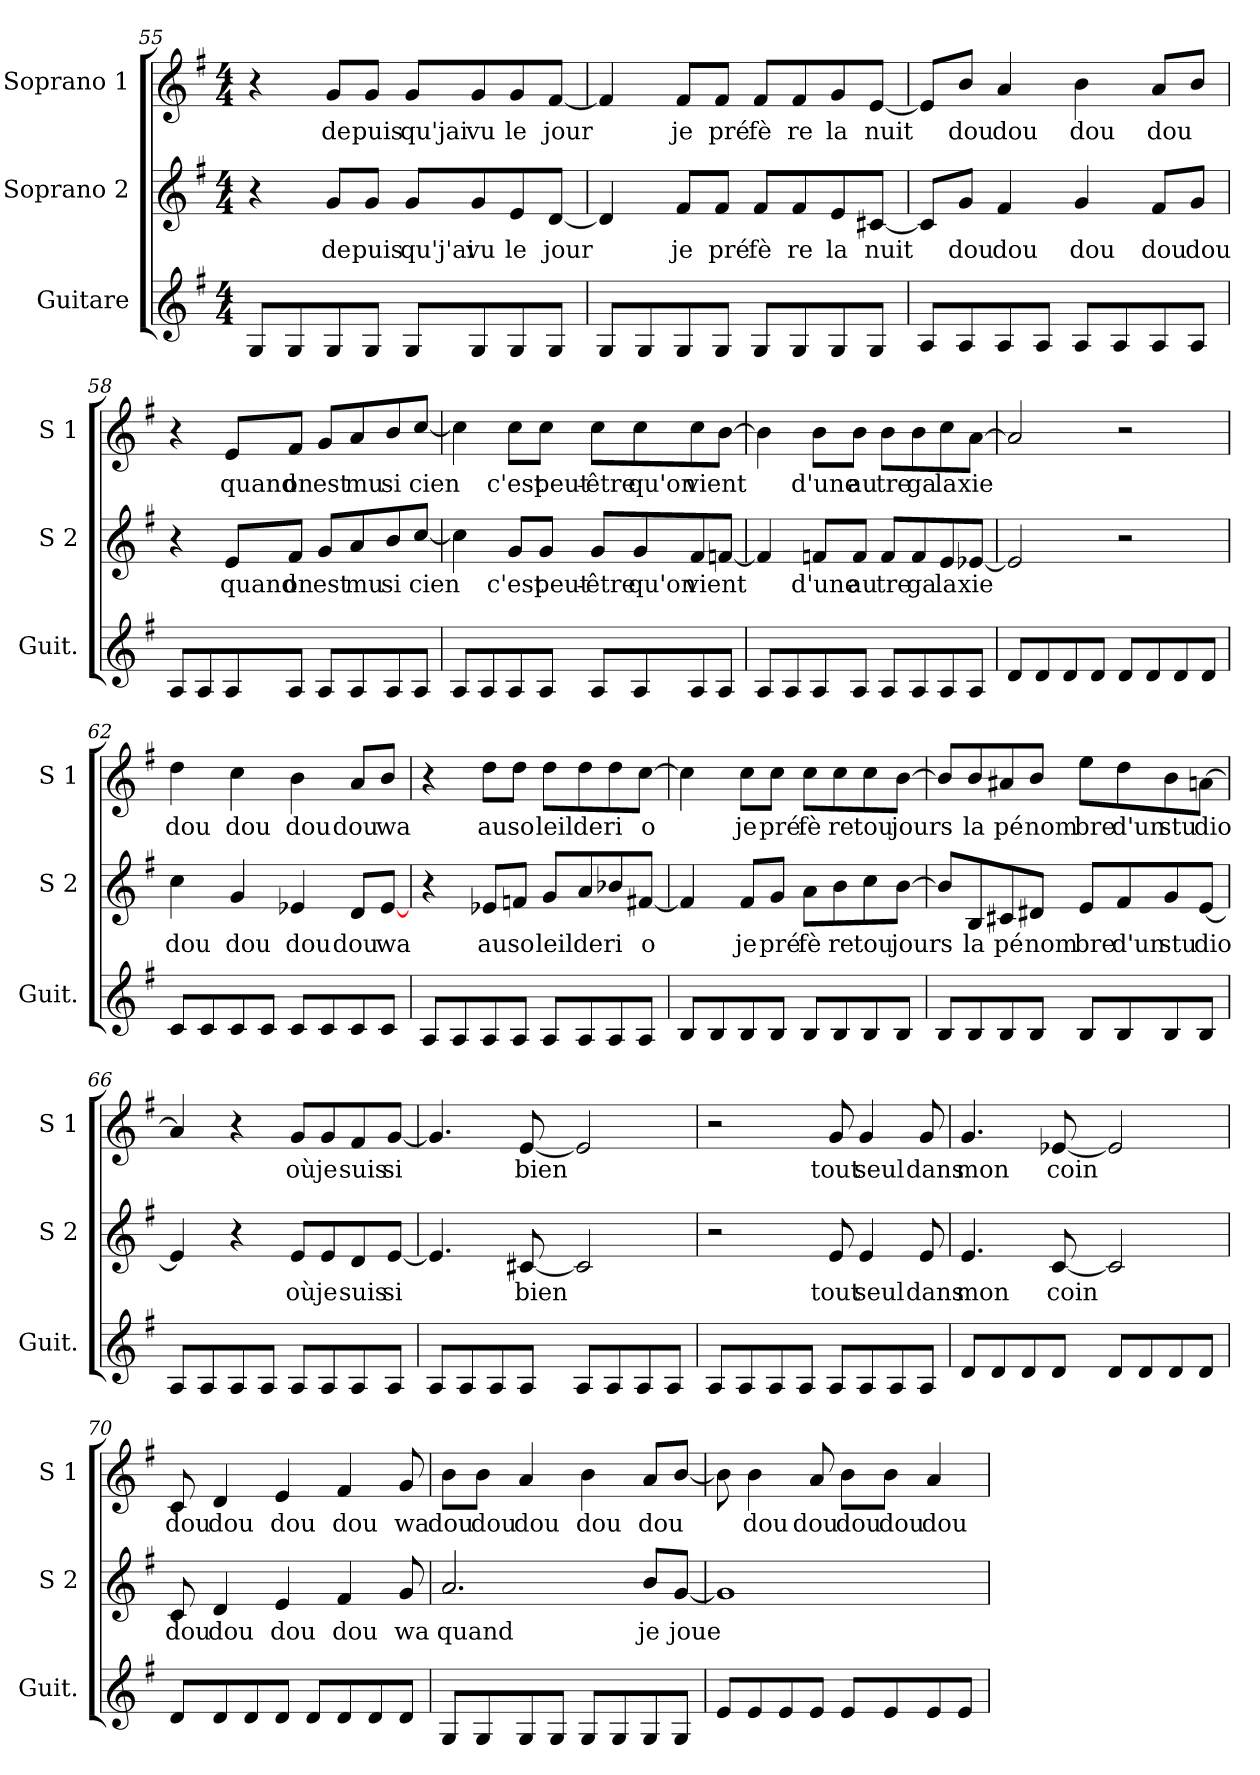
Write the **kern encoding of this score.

**kern	**kern	**text	**kern	**text
*part3	*part2	*part2	*part1	*part1
*staff3	*staff2	*staff2	*staff1	*staff1
*I"Guitare	*I"Soprano 2	*	*I"Soprano 1	*
*I'Guit.	*I'S 2	*	*I'S 1	*
*clefG2	*clefG2	*	*clefG2	*
*ITrd7c12	*	*	*	*
*k[f#]	*k[f#]	*	*k[f#]	*
*G:	*G:	*	*G:	*
*M4/4	*M4/4	*	*M4/4	*
=55	=55	=55	=55	=55
8GG/L	4r	.	4r	.
8GG/	.	.	.	.
!	!	!LO:LY:b	!	!LO:LY:b
8GG/	8g/L	de	8g/L	de
!	!	!LO:LY:b	!	!LO:LY:b
8GG/J	8g/J	puis	8g/J	puis
!	!	!LO:LY:b	!	!LO:LY:b
8GG/L	8g/L	qu'j'ai	8g/L	qu'jai
!	!	!LO:LY:b	!	!LO:LY:b
8GG/	8g/	vu	8g/	vu
!	!	!LO:LY:b	!	!LO:LY:b
8GG/	8e/	le	8g/	le
!	!	!LO:LY:b	!	!LO:LY:b
8GG/J	[8d/J	jour	[8f#/J	jour
=56	=56	=56	=56	=56
8GG/L	4d/]	.	4f#/]	.
8GG/	.	.	.	.
!	!	!LO:LY:b	!	!LO:LY:b
8GG/	8f#/L	je	8f#/L	je
!	!	!LO:LY:b	!	!LO:LY:b
8GG/J	8f#/J	pré	8f#/J	pré
!	!	!LO:LY:b	!	!LO:LY:b
8GG/L	8f#/L	fè	8f#/L	fè
!	!	!LO:LY:b	!	!LO:LY:b
8GG/	8f#/	re	8f#/	re
!	!	!LO:LY:b	!	!LO:LY:b
8GG/	8e/	la	8g/	la
!	!	!LO:LY:b	!	!LO:LY:b
8GG/J	[8c#X/J	nuit	[8e/J	nuit
!!LO:LB:g=z
=57	=57	=57	=57	=57
8AA/L	8c#/L]	.	8e/L]	.
!	!	!LO:LY:b	!	!LO:LY:b
8AA/	8g/J	dou	8b/J	dou
!	!	!LO:LY:b	!	!LO:LY:b
8AA/	4f#/	dou	4a/	dou
8AA/J	.	.	.	.
!	!	!LO:LY:b	!	!LO:LY:b
8AA/L	4g/	dou	4b\	dou
8AA/	.	.	.	.
!	!	!LO:LY:b	!	!LO:LY:b
8AA/	8f#/L	dou	8a/L	dou
!	!	!LO:LY:b	!	!
8AA/J	8g/J	dou	8b/J	.
=58	=58	=58	=58	=58
8AA/L	4r	.	4r	.
8AA/	.	.	.	.
!	!	!LO:LY:b	!	!LO:LY:b
8AA/	8e/L	quand	8e/L	quand
!	!	!LO:LY:b	!	!LO:LY:b
8AA/J	8f#/J	on	8f#/J	on
!	!	!LO:LY:b	!	!LO:LY:b
8AA/L	8g/L	est	8g/L	est
!	!	!LO:LY:b	!	!LO:LY:b
8AA/	8a/	mu	8a/	mu
!	!	!LO:LY:b	!	!LO:LY:b
8AA/	8b/	si	8b/	si
!	!	!LO:LY:b	!	!LO:LY:b
8AA/J	[8cc/J	cien	[8cc/J	cien
=59	=59	=59	=59	=59
8AA/L	4cc\]	.	4cc\]	.
8AA/	.	.	.	.
!	!	!LO:LY:b	!	!LO:LY:b
8AA/	8g/L	c'est	8cc\L	c'est
!	!	!LO:LY:b	!	!LO:LY:b
8AA/J	8g/J	peut-	8cc\J	peut-
!	!	!LO:LY:b	!	!LO:LY:b
8AA/L	8g/L	-être	8cc\L	-être
!	!	!LO:LY:b	!	!LO:LY:b
8AA/	8g/	qu'on	8cc\	qu'on
!	!	!LO:LY:b	!	!LO:LY:b
8AA/	8f#/	vient	8cc\	vient
8AA/J	[8fn/J	.	[8b\J	.
=60	=60	=60	=60	=60
8AA/L	4f/]	.	4b\]	.
8AA/	.	.	.	.
!	!	!LO:LY:b	!	!LO:LY:b
8AA/	8fn/L	d'une	8b\L	d'une
!	!	!LO:LY:b	!	!LO:LY:b
8AA/J	8f/J	au	8b\J	au
!	!	!LO:LY:b	!	!LO:LY:b
8AA/L	8f/L	tre	8b\L	tre
!	!	!LO:LY:b	!	!LO:LY:b
8AA/	8f/	ga	8b\	ga
!	!	!LO:LY:b	!	!LO:LY:b
8AA/	8e/	la	8cc\	la
!	!	!LO:LY:b	!	!LO:LY:b
8AA/J	[8e-X/J	xie	[8a\J	xie
!!LO:PB:g=z
=61	=61	=61	=61	=61
8D/L	2e-/]	.	2a/]	.
8D/	.	.	.	.
8D/	.	.	.	.
8D/J	.	.	.	.
8D/L	2r	.	2r	.
8D/	.	.	.	.
8D/	.	.	.	.
8D/J	.	.	.	.
=62	=62	=62	=62	=62
!	!	!LO:LY:b	!	!LO:LY:b
8C/L	4cc\	dou	4dd\	dou
8C/	.	.	.	.
!	!	!LO:LY:b	!	!LO:LY:b
8C/	4g/	dou	4cc\	dou
8C/J	.	.	.	.
!	!	!LO:LY:b	!	!LO:LY:b
8C/L	4e-X/	dou	4b\	dou
8C/	.	.	.	.
!	!	!LO:LY:b	!	!LO:LY:b
8C/	8d/L	dou	8a/L	dou
!	!	!LO:LY:b	!	!LO:LY:b
8C/J	[8e-/J	wa	8b/J	wa
=63	=63	=63	=63	=63
8AA/L	4r	.	4r	.
8AA/	.	.	.	.
!	!	!LO:LY:b	!	!LO:LY:b
8AA/	8e-X/L	au	8dd\L	au
!	!	!LO:LY:b	!	!LO:LY:b
8AA/J	8fn/J	so	8dd\J	so
!	!	!LO:LY:b	!	!LO:LY:b
8AA/L	8g/L	leil	8dd\L	leil
!	!	!LO:LY:b	!	!LO:LY:b
8AA/	8a/	de	8dd\	de
!	!	!LO:LY:b	!	!LO:LY:b
8AA/	8b-X/	ri	8dd\	ri
!	!	!LO:LY:b	!	!LO:LY:b
8AA/J	[8f#X/J	o	[8cc\J	o
=64	=64	=64	=64	=64
8BB/L	4f#/]	.	4cc\]	.
8BB/	.	.	.	.
!	!	!LO:LY:b	!	!LO:LY:b
8BB/	8f#/L	je	8cc\L	je
!	!	!LO:LY:b	!	!LO:LY:b
8BB/J	8g/J	pré	8cc\J	pré
!	!	!LO:LY:b	!	!LO:LY:b
8BB/L	8a\L	fè	8cc\L	fè
!	!	!LO:LY:b	!	!LO:LY:b
8BB/	8b\	re	8cc\	re
!	!	!LO:LY:b	!	!LO:LY:b
8BB/	8cc\	tou	8cc\	tou
!	!	!LO:LY:b	!	!LO:LY:b
8BB/J	[8b\J	jours	[8b\J	jours
!!LO:LB:g=z
=65	=65	=65	=65	=65
8BB/L	8b/L]	.	8b/L]	.
!	!	!LO:LY:b	!	!LO:LY:b
8BB/	8B/	la	8b/	la
!	!	!LO:LY:b	!	!LO:LY:b
8BB/	8c#X/	pé	8a#X/	pé
!	!	!LO:LY:b	!	!LO:LY:b
8BB/J	8d#X/J	nom	8b/J	nom
!	!	!LO:LY:b	!	!LO:LY:b
8BB/L	8e/L	bre	8ee\L	bre
!	!	!LO:LY:b	!	!LO:LY:b
8BB/	8f#/	d'un	8dd\	d'un
!	!	!LO:LY:b	!	!LO:LY:b
8BB/	8g/	stu	8b\	stu
!	!	!LO:LY:b	!	!LO:LY:b
8BB/J	[8e/J	dio	[8an\J	dio
=66	=66	=66	=66	=66
8AA/L	4e/]	.	4a/]	.
8AA/	.	.	.	.
8AA/	4r	.	4r	.
8AA/J	.	.	.	.
!	!	!LO:LY:b	!	!LO:LY:b
8AA/L	8e/L	où	8g/L	où
!	!	!LO:LY:b	!	!LO:LY:b
8AA/	8e/	je	8g/	je
!	!	!LO:LY:b	!	!LO:LY:b
8AA/	8d/	suis	8f#/	suis
!	!	!LO:LY:b	!	!LO:LY:b
8AA/J	[8e/J	si	[8g/J	si
=67	=67	=67	=67	=67
8AA/L	4.e/]	.	4.g/]	.
8AA/	.	.	.	.
8AA/	.	.	.	.
!	!	!LO:LY:b	!	!LO:LY:b
8AA/J	[8c#X/	bien	[8e/	bien
8AA/L	2c#/]	.	2e/]	.
8AA/	.	.	.	.
8AA/	.	.	.	.
8AA/J	.	.	.	.
=68	=68	=68	=68	=68
8AA/L	2r	.	2r	.
8AA/	.	.	.	.
8AA/	.	.	.	.
8AA/J	.	.	.	.
!	!	!LO:LY:b	!	!LO:LY:b
8AA/L	8e/	tout	8g/	tout
!	!	!LO:LY:b	!	!LO:LY:b
8AA/	4e/	seul	4g/	seul
8AA/	.	.	.	.
!	!	!LO:LY:b	!	!LO:LY:b
8AA/J	8e/	dans	8g/	dans
!!LO:LB:g=z
=69	=69	=69	=69	=69
!	!	!LO:LY:b	!	!LO:LY:b
8D/L	4.e/	mon	4.g/	mon
8D/	.	.	.	.
8D/	.	.	.	.
!	!	!LO:LY:b	!	!LO:LY:b
8D/J	[8c/	coin	[8e-X/	coin
8D/L	2c/]	.	2e-/]	.
8D/	.	.	.	.
8D/	.	.	.	.
8D/J	.	.	.	.
=70	=70	=70	=70	=70
!	!	!LO:LY:b	!	!LO:LY:b
8D/L	8c/	dou	8c/	dou
!	!	!LO:LY:b	!	!LO:LY:b
8D/	4d/	dou	4d/	dou
8D/	.	.	.	.
!	!	!LO:LY:b	!	!LO:LY:b
8D/J	4e/	dou	4e/	dou
8D/L	.	.	.	.
!	!	!LO:LY:b	!	!LO:LY:b
8D/	4f#/	dou	4f#/	dou
8D/	.	.	.	.
!	!	!LO:LY:b	!	!LO:LY:b
8D/J	8g/	wa	8g/	wa
=71	=71	=71	=71	=71
!	!	!LO:LY:b	!	!LO:LY:b
8GG/L	2.a/	quand	8b\L	dou
!	!	!	!	!LO:LY:b
8GG/	.	.	8b\J	dou
!	!	!	!	!LO:LY:b
8GG/	.	.	4a/	dou
8GG/J	.	.	.	.
!	!	!	!	!LO:LY:b
8GG/L	.	.	4b\	dou
8GG/	.	.	.	.
!	!	!LO:LY:b	!	!LO:LY:b
8GG/	8b/L	je	8a/L	dou
!	!	!LO:LY:b	!	!
8GG/J	[8g/J	joue	[8b/J	.
=72	=72	=72	=72	=72
8E/L	1g]	.	8b\]	.
!	!	!	!	!LO:LY:b
8E/	.	.	4b\	dou
8E/	.	.	.	.
!	!	!	!	!LO:LY:b
8E/J	.	.	8a/	dou
!	!	!	!	!LO:LY:b
8E/L	.	.	8b\L	dou
!	!	!	!	!LO:LY:b
8E/	.	.	8b\J	dou
!	!	!	!	!LO:LY:b
8E/	.	.	4a/	dou
8E/J	.	.	.	.
=	=	=	=	=
*-	*-	*-	*-	*-
